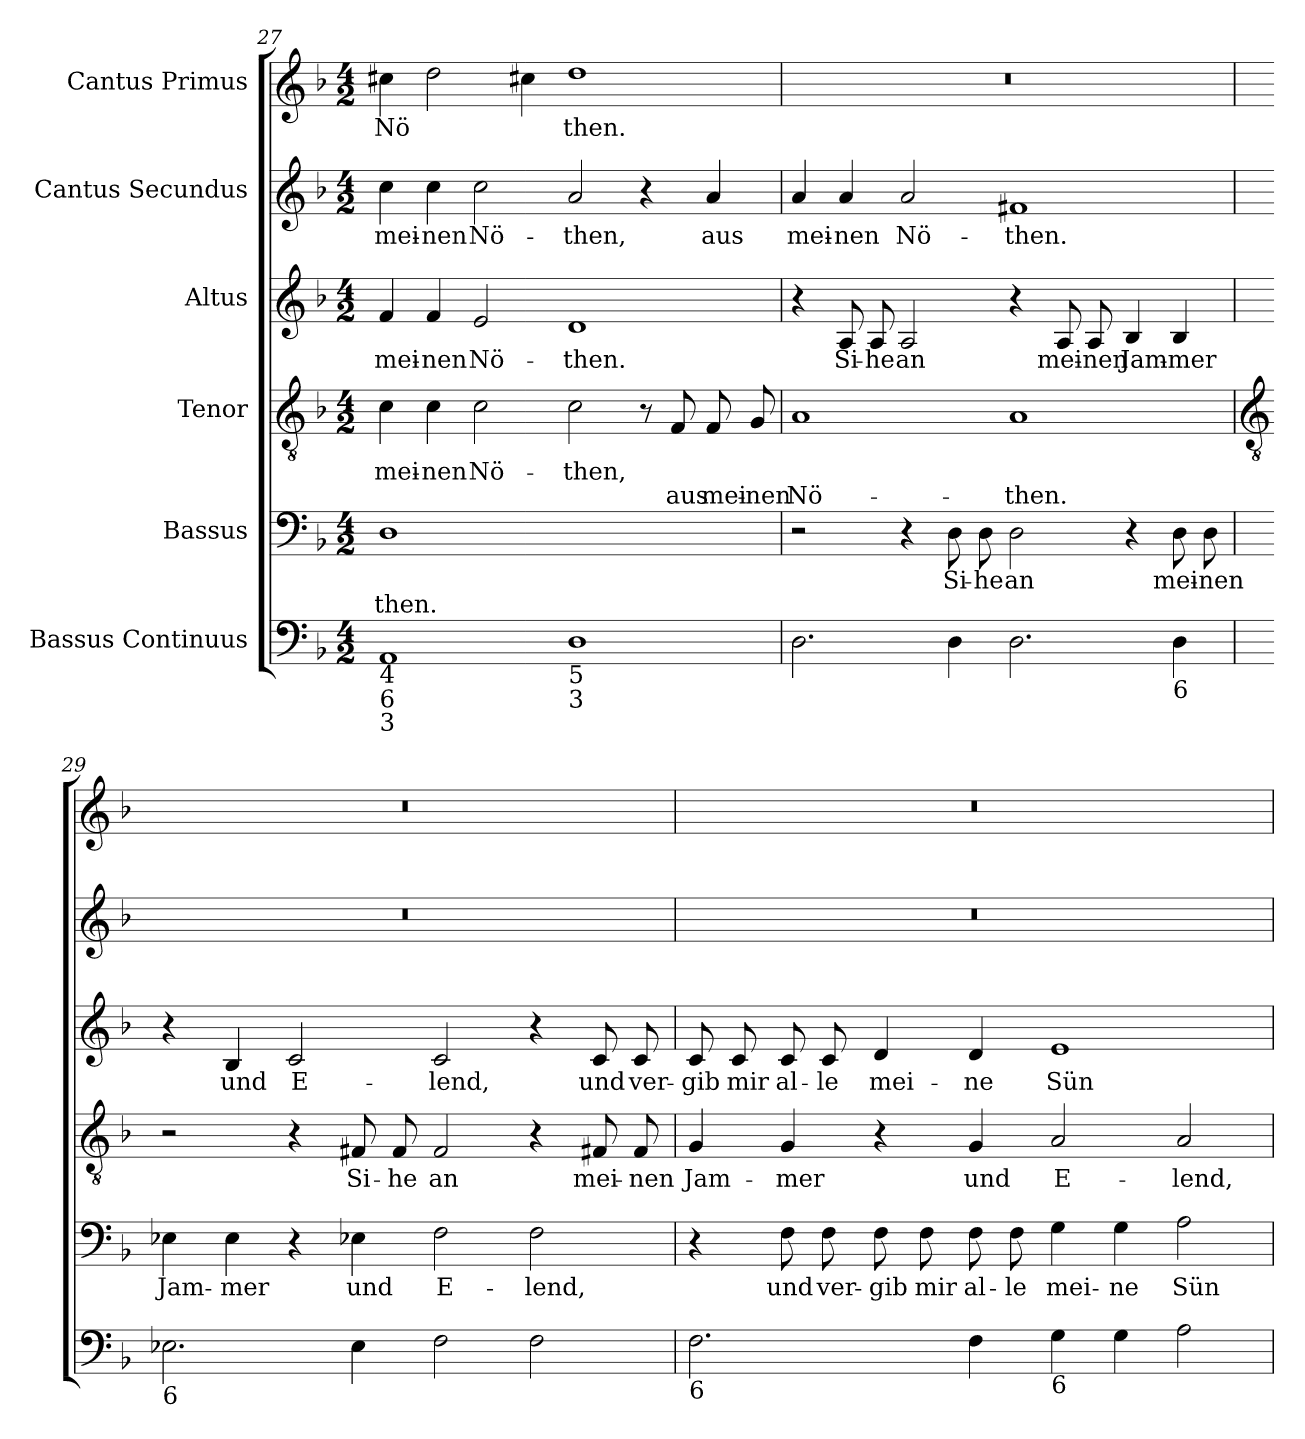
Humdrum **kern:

**kern	**kern	**text	**text	**kern	**text	**text	**kern	**text	**kern	**text	**kern	**text
*part6	*part5	*part5	*part5	*part4	*part4	*part4	*part3	*part3	*part2	*part2	*part1	*part1
*staff6	*staff5	*staff5	*staff5	*staff4	*staff4	*staff4	*staff3	*staff3	*staff2	*staff2	*staff1	*staff1
*I"Bassus Continuus	*I"Bassus	*	*	*I"Tenor	*	*	*I"Altus	*	*I"Cantus Secundus	*	*I"Cantus Primus	*
*clefF4	*clefF4	*	*	*clefGv2	*	*	*clefG2	*	*clefG2	*	*clefG2	*
*k[b-]	*k[b-]	*	*	*k[b-]	*	*	*k[b-]	*	*k[b-]	*	*k[b-]	*
*F:	*F:	*	*	*F:	*	*	*F:	*	*F:	*	*F:	*
*M4/2	*M4/2	*	*	*M4/2	*	*	*M4/2	*	*M4/2	*	*M4/2	*
=27	=27	=27	=27	=27	=27	=27	=27	=27	=27	=27	=27	=27
!LO:TX:b:t=4	!	!	!	!	!	!	!	!	!	!	!	!
!LO:TX:b:t=6\n3	!	!	!	!	!	!	!	!	!	!	!	!
!	!	!	!LO:LY:b	!	!LO:LY:b	!	!	!LO:LY:b	!	!LO:LY:b	!	!LO:LY:b
1AA	1D	.	-then.	4c	mei-	.	4f	mei-	4cc	mei-	4cc#X	Nö
!	!	!	!	!	!LO:LY:b	!	!	!LO:LY:b	!	!LO:LY:b	!	!
.	.	.	.	4c	-nen	.	4f	-nen	4cc	-nen	2dd	.
!	!	!	!	!	!LO:LY:b	!	!	!LO:LY:b	!	!LO:LY:b	!	!
.	.	.	.	2c	Nö-	.	2e	Nö-	2cc	Nö-	.	.
.	.	.	.	.	.	.	.	.	.	.	4cc#X	.
!LO:TX:b:t=5	!	!	!	!	!	!	!	!	!	!	!	!
!LO:TX:b:t=3	!	!	!	!	!	!	!	!	!	!	!	!
!	!	!	!	!	!LO:LY:b	!	!	!LO:LY:b	!	!LO:LY:b	!	!LO:LY:b
1D	1ryy	.	.	2c	-then,	.	1d	-then.	2a	-then,	1dd	then.
.	.	.	.	8r	.	.	.	.	4r	.	.	.
!	!	!	!	!	!	!LO:LY:b	!	!	!	!	!	!
.	.	.	.	8F	.	aus	.	.	.	.	.	.
!	!	!	!	!	!	!LO:LY:b	!	!	!	!LO:LY:b	!	!
.	.	.	.	8F	.	mei-	.	.	4a	aus	.	.
!	!	!	!	!	!	!LO:LY:b	!	!	!	!	!	!
.	.	.	.	8G	.	-nen	.	.	.	.	.	.
!!LO:LB:g=z
=28	=28	=28	=28	=28	=28	=28	=28	=28	=28	=28	=28	=28
!	!	!	!	!	!	!LO:LY:b	!	!	!	!LO:LY:b	!	!
2.D	2r	.	.	1A	.	Nö-	4r	.	4a	mei-	0r	.
!	!	!	!	!	!	!	!	!LO:LY:b	!	!LO:LY:b	!	!
.	.	.	.	.	.	.	8A	Si-	4a	-nen	.	.
!	!	!	!	!	!	!	!	!LO:LY:b	!	!	!	!
.	.	.	.	.	.	.	8A	-he	.	.	.	.
!	!	!	!	!	!	!	!	!LO:LY:b	!	!LO:LY:b	!	!
.	4r	.	.	.	.	.	2A	an	2a	Nö-	.	.
!	!	!LO:LY:b	!	!	!	!	!	!	!	!	!	!
4D	8D	Si-	.	.	.	.	.	.	.	.	.	.
!	!	!LO:LY:b	!	!	!	!	!	!	!	!	!	!
.	8D	-he	.	.	.	.	.	.	.	.	.	.
!	!	!LO:LY:b	!	!	!	!LO:LY:b	!	!	!	!LO:LY:b	!	!
2.D	2D	an	.	1A	.	-then.	4r	.	1f#X	-then.	.	.
!	!	!	!	!	!	!	!	!LO:LY:b	!	!	!	!
.	.	.	.	.	.	.	8A	mei-	.	.	.	.
!	!	!	!	!	!	!	!	!LO:LY:b	!	!	!	!
.	.	.	.	.	.	.	8A	-nen	.	.	.	.
!	!	!	!	!	!	!	!	!LO:LY:b	!	!	!	!
.	4r	.	.	.	.	.	4B-	Jam-	.	.	.	.
!LO:TX:b:t=6	!	!	!	!	!	!	!	!	!	!	!	!
!	!	!LO:LY:b	!	!	!	!	!	!LO:LY:b	!	!	!	!
4D	8D	mei-	.	.	.	.	4B-	-mer	.	.	.	.
!	!	!LO:LY:b	!	!	!	!	!	!	!	!	!	!
.	8D	-nen	.	.	.	.	.	.	.	.	.	.
!!LO:LB:g=z
=29	=29	=29	=29	=29	=29	=29	=29	=29	=29	=29	=29	=29
*	*	*	*	*clefGv2	*	*	*	*	*	*	*	*
!LO:TX:b:t=6	!	!	!	!	!	!	!	!	!	!	!	!
!	!	!LO:LY:b	!	!	!	!	!	!	!	!	!	!
2.E-X	4E-X	Jam-	.	2r	.	.	4r	.	0r	.	0r	.
!	!	!LO:LY:b	!	!	!	!	!	!LO:LY:b	!	!	!	!
.	4E-	-mer	.	.	.	.	4B-	und	.	.	.	.
!	!	!	!	!	!	!	!	!LO:LY:b	!	!	!	!
.	4r	.	.	4r	.	.	2c	E-	.	.	.	.
!	!	!LO:LY:b	!	!	!LO:LY:b	!	!	!	!	!	!	!
4E-	4E-X	und	.	8F#	Si-	.	.	.	.	.	.	.
!	!	!	!	!	!LO:LY:b	!	!	!	!	!	!	!
.	.	.	.	8F#	-he	.	.	.	.	.	.	.
!	!	!LO:LY:b	!	!	!LO:LY:b	!	!	!LO:LY:b	!	!	!	!
2F	2F	E-	.	2F#	an	.	2c	-lend,	.	.	.	.
!	!	!LO:LY:b	!	!	!	!	!	!	!	!	!	!
2F	2F	-lend,	.	4r	.	.	4r	.	.	.	.	.
!	!	!	!	!	!LO:LY:b	!	!	!LO:LY:b	!	!	!	!
.	.	.	.	8F#X	mei-	.	8c	und	.	.	.	.
!	!	!	!	!	!LO:LY:b	!	!	!LO:LY:b	!	!	!	!
.	.	.	.	8F#	-nen	.	8c	ver-	.	.	.	.
=30	=30	=30	=30	=30	=30	=30	=30	=30	=30	=30	=30	=30
!LO:TX:b:t=6	!	!	!	!	!	!	!	!	!	!	!	!
!	!	!	!	!	!LO:LY:b	!	!	!LO:LY:b	!	!	!	!
2.F	4r	.	.	4G	Jam-	.	8c	-gib	0r	.	0r	.
!	!	!	!	!	!	!	!	!LO:LY:b	!	!	!	!
.	.	.	.	.	.	.	8c	mir	.	.	.	.
!	!	!LO:LY:b	!	!	!LO:LY:b	!	!	!LO:LY:b	!	!	!	!
.	8F	und	.	4G	-mer	.	8c	al-	.	.	.	.
!	!	!LO:LY:b	!	!	!	!	!	!LO:LY:b	!	!	!	!
.	8F	ver-	.	.	.	.	8c	-le	.	.	.	.
!	!	!LO:LY:b	!	!	!	!	!	!LO:LY:b	!	!	!	!
.	8F	-gib	.	4r	.	.	4d	mei-	.	.	.	.
!	!	!LO:LY:b	!	!	!	!	!	!	!	!	!	!
.	8F	mir	.	.	.	.	.	.	.	.	.	.
!	!	!LO:LY:b	!	!	!LO:LY:b	!	!	!LO:LY:b	!	!	!	!
4F	8F	al-	.	4G	und	.	4d	-ne	.	.	.	.
!	!	!LO:LY:b	!	!	!	!	!	!	!	!	!	!
.	8F	-le	.	.	.	.	.	.	.	.	.	.
!LO:TX:b:t=6	!	!	!	!	!	!	!	!	!	!	!	!
!	!	!LO:LY:b	!	!	!LO:LY:b	!	!	!LO:LY:b	!	!	!	!
4G	4G	mei-	.	2A	E-	.	1e	Sün-	.	.	.	.
!	!	!LO:LY:b	!	!	!	!	!	!	!	!	!	!
4G	4G	-ne	.	.	.	.	.	.	.	.	.	.
!	!	!LO:LY:b	!	!	!LO:LY:b	!	!	!	!	!	!	!
2A	2A	Sün-	.	2A	-lend,	.	.	.	.	.	.	.
=	=	=	=	=	=	=	=	=	=	=	=	=
*-	*-	*-	*-	*-	*-	*-	*-	*-	*-	*-	*-	*-
